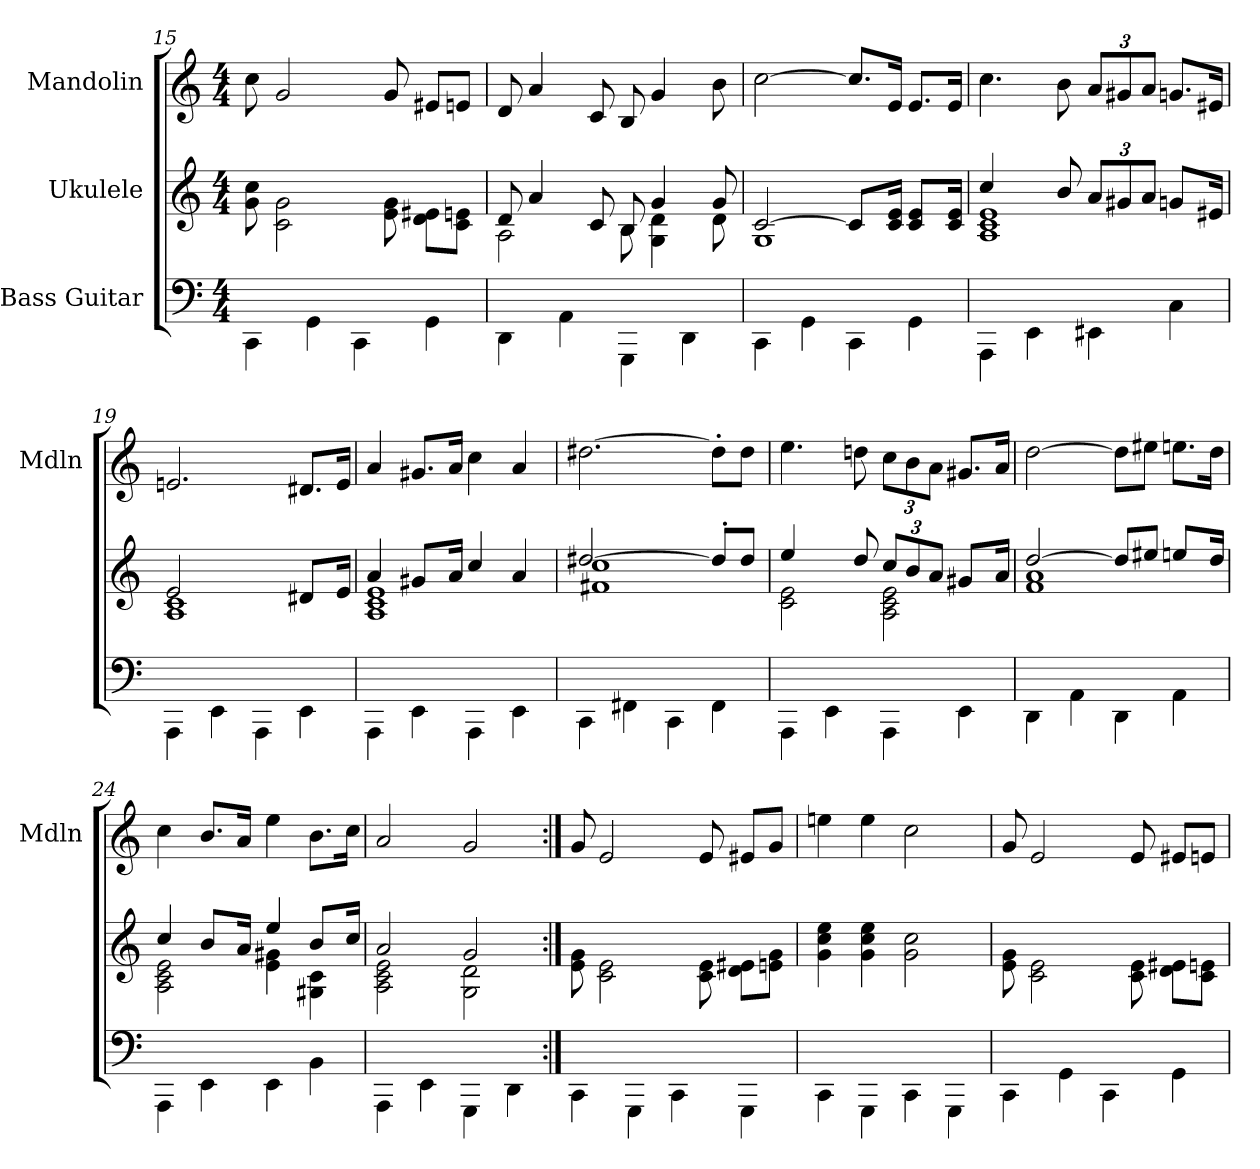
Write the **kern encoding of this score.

**kern	**kern	**kern
*part3	*part2	*part1
*staff3	*staff2	*staff1
*I"Bass Guitar	*I"Ukulele	*I"Mandolin
*	*	*I'Mdln
!!LO:LB:g=z
*	*	*clefG2
*k[]	*k[]	*k[]
*M4/4	*M4/4	*M4/4
=15	=15	=15
4CC\	8g\ 8cc\	8cc\
.	2c\ 2g\	2g/
4GG\	.	.
4CC\	.	.
.	8e\ 8g\	8g/
4GG\	8d\ 8e#\L	8e#X/L
.	8c\ 8e\J	8en/J
=16	=16	=16
*	*^	*
4DD\	8d/	2A\	8d/
.	4a/	.	4a/
4AA\	.	.	.
.	8c/	.	8c/
4GGG\	8B/	8B\	8B/
.	4g/	4G\ 4d\	4g/
4DD\	.	.	.
.	8g/	8d\	8b\
=17	=17	=17	=17
4CC\	[2c/	1G	[2cc\
4GG\	.	.	.
!	!LO:N:vis=8	!	!
4CC\	8.c/L]	.	8.cc/L]
.	16c/ 16e/Jk	.	16e/Jk
!	!LO:N:vis=8	!	!
4GG\	8.c/ 8.e/L	.	8.e/L
.	16c/ 16e/Jk	.	16e/Jk
=18	=18	=18	=18
!	!LO:N:vis=4	!	!
4AAA\	4.cc/	1A 1c 1e	4.cc\
4EE\	.	.	.
.	8b/	.	8b\
*	*Xbrackettup	*	*Xbrackettup
4EE#\	12a/L	.	12a/L
.	12g#/	.	12g#X/
.	12a/J	.	12a/J
!	!LO:N:vis=8	!	!
4C\	8.g/L	.	8.gn/L
.	16e#/Jk	.	16e#X/Jk
!!LO:PB:g=z
=19	=19	=19	=19
!	!LO:N:vis=2	!	!
4AAA\	2.e/	1A 1c	2.en/
4EE\	.	.	.
4AAA\	.	.	.
!	!LO:N:vis=8	!	!
4EE\	8.d#/L	.	8.d#X/L
.	16e/Jk	.	16e/Jk
=20	=20	=20	=20
4AAA\	4a/	1A 1c 1e	4a/
!	!LO:N:vis=8	!	!
4EE\	8.g#/L	.	8.g#X/L
.	16a/Jk	.	16a/Jk
4AAA\	4cc/	.	4cc\
4EE\	4a/	.	4a/
=21	=21	=21	=21
!	!LO:N:vis=2	!	!
4CC\	[2.dd#/	1f# 1cc	[2.dd#X\
4FF#\	.	.	.
4CC\	.	.	.
4FF#\	8dd#'/L]	.	8dd#'\L]
.	8dd#/J	.	8dd#\J
=22	=22	=22	=22
!	!LO:N:vis=4	!	!
4AAA\	4.ee/	2c\ 2e\	4.ee\
4EE\	.	.	.
.	8dd/	.	8ddn\
4AAA\	12cc/L	2A\ 2c\ 2e\	12cc\L
.	12b/	.	12b\
.	12a/J	.	12a\J
!	!LO:N:vis=8	!	!
4EE\	8.g#/L	.	8.g#X/L
.	16a/Jk	.	16a/Jk
=23	=23	=23	=23
4DD\	[2dd/	1f 1a	[2dd\
4AA\	.	.	.
4DD\	8dd/L]	.	8dd\L]
.	8ee#/J	.	8ee#X\J
!	!LO:N:vis=8	!	!
4AA\	8.ee/L	.	8.een\L
.	16dd/Jk	.	16dd\Jk
!!LO:LB:g=z
=24	=24	=24	=24
4AAA\	4cc/	2A\ 2c\ 2e\	4cc\
!	!LO:N:vis=8	!	!
4EE\	8.b/L	.	8.b/L
.	16a/Jk	.	16a/Jk
4EE\	4ee/	4e\ 4g#\	4ee\
!	!LO:N:vis=8	!	!
4BB\	8.b/L	4G#\ 4c\	8.b\L
.	16cc/Jk	.	16cc\Jk
=25	=25	=25	=25
4AAA\	2a/	2A\ 2c\ 2e\	2a/
4EE\	.	.	.
4GGG\	2g/	2G\ 2d\	2g/
4DD\	.	.	.
*	*v	*v	*
=26:|!	=26:|!	=26:|!
4CC\	8e\ 8g\	8g/
.	2c\ 2e\	2e/
4GGG\	.	.
4CC\	.	.
.	8c\ 8e\	8e/
4GGG\	8d\ 8e#\L	8e#X/L
.	8e\ 8g\J	8g/J
=27	=27	=27
4CC\	4g\ 4cc\ 4ee\	4een\
4GGG\	4g\ 4cc\ 4ee\	4ee\
4CC\	2g\ 2cc\	2cc\
4GGG\	.	.
=28	=28	=28
4CC\	8e\ 8g\	8g/
.	2c\ 2e\	2e/
4GG\	.	.
4CC\	.	.
.	8c\ 8e\	8e/
4GG\	8d\ 8e#\L	8e#X/L
.	8c\ 8e\J	8en/J
=	=	=
*-	*-	*-
